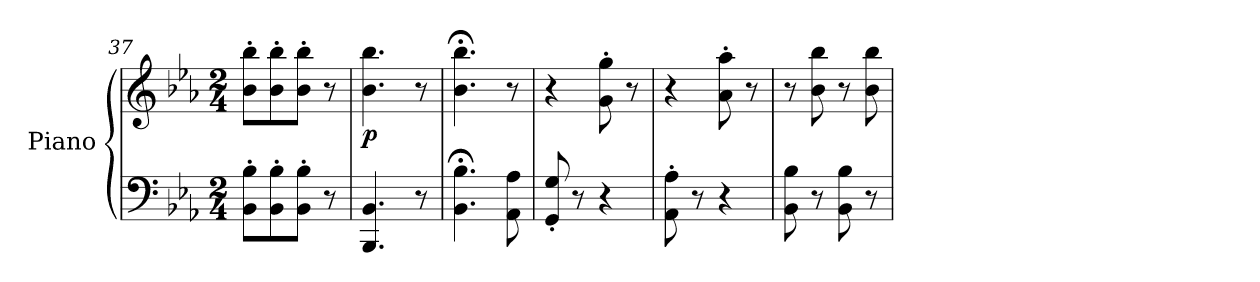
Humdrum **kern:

**kern	**kern	**dynam
*part1	*part1	*part1
*staff2	*staff1	*staff1/2
*I"Piano	*	*
*I'Pno	*	*
*clefF4	*clefG2	*
*k[b-e-a-]	*k[b-e-a-]	*
*M2/4	*M2/4	*
=37	=37	=37
8BB-\' 8B-\'L	8b-\' 8bb-\'L	.
8BB-\' 8B-\'	8b-\' 8bb-\'	.
8BB-\' 8B-\'J	8b-\' 8bb-\'J	.
8r	8r	.
=38	=38	=38
!	!	!LO:DY:b
4.BBB-/ 4.BB-/	4.b-\ 4.bb-\	p
8r	8r	.
=39	=39	=39
*	*MM66	*
4.BB-\;< 4.B-\;<	4.b-\;< 4.bb-\;<	.
*	*MM132	*
8AA-\ 8A-\	8r	.
=40	=40	=40
8GG/' 8G/'	4r	.
8r	.	.
4r	8g\' 8gg\'	.
.	8r	.
=41	=41	=41
8AA-\' 8A-\'	4r	.
8r	.	.
4r	8a-\' 8aa-\'	.
.	8r	.
!!LO:LB:g=z
=42	=42	=42
8BB-\ 8B-\	8r	.
8r	8b-\ 8bb-\	.
8BB-\ 8B-\	8r	.
8r	8b-\ 8bb-\	.
=	=	=
*-	*-	*-
